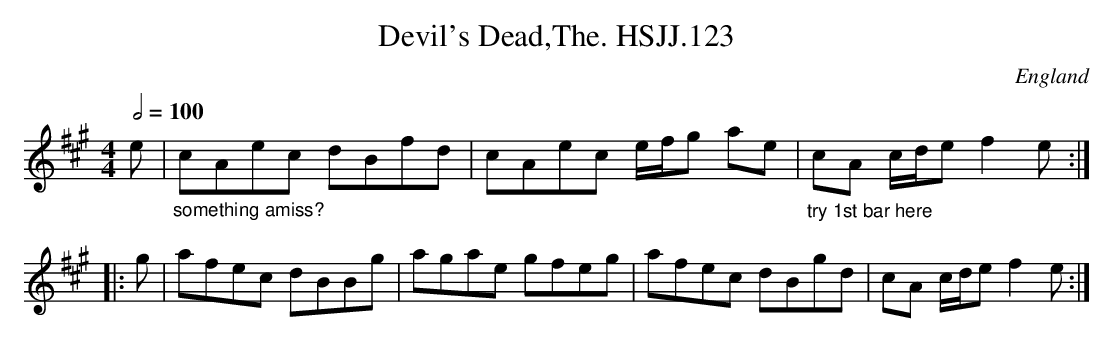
X:1
T:Devil's Dead,The. HSJJ.123
M:4/4
L:1/8
Q:1/2=100
O:England
K:A major
e|"_something amiss?"cAec dBfd|cAec e/f/g ae|\
"_try 1st bar here"cA c/d/ef2e:|!
|:g|afec dBBg|agae gfeg|afec dBgd|cA c/d/ef2e:|
